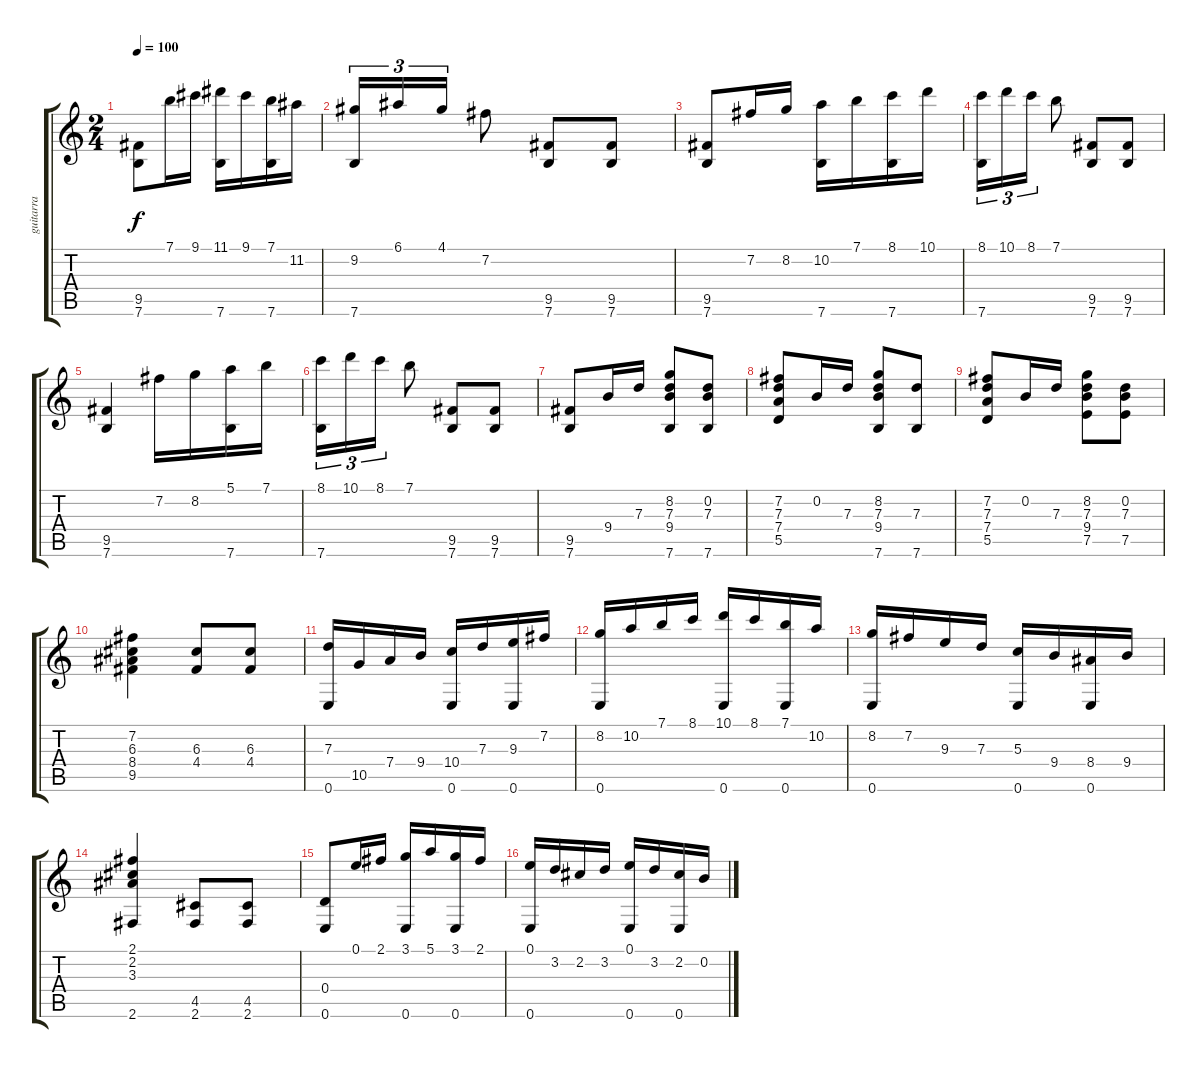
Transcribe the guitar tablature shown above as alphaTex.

\track ("guitarra" "guitarra") {instrument acousticguitarnylon}
\staff {score tabs}
\tuning (E4 B3 G3 D3 A2 E2) {hide}
\ts (2 4)
\tempo 100
\clef g2
\ks c
(9.5 7.6).8{dy f} 7.1.16 9.1.16 (11.1 7.6).16 9.1.16 (7.1 7.6).16 11.2.16 |
(9.2 7.6).16{tu (3 2)} 6.1.16{tu (3 2)} 4.1.16{tu (3 2)} 7.2.8 (9.5 7.6).8 (9.5 7.6).8 |
(9.5 7.6).8 7.2.16 8.2.16 (10.2 7.6).16 7.1.16 (8.1 7.6).16 10.1.16 |
(8.1 7.6).16{tu (3 2)} 10.1.16{tu (3 2)} 8.1.16{tu (3 2)} 7.1.8 (9.5 7.6).8 (9.5 7.6).8 |
(9.5 7.6).4 7.2.16 8.2.16 (5.1 7.6).16 7.1.16 |
(8.1 7.6).16{tu (3 2)} 10.1.16{tu (3 2)} 8.1.16{tu (3 2)} 7.1.8 (9.5 7.6).8 (9.5 7.6).8 |
(9.5 7.6).8 9.4.16 7.3.16 (8.2 7.3 9.4 7.6).8 (0.2 7.3 7.6).8 |
(7.2 7.3 7.4 5.5).8 0.2.16 7.3.16 (8.2 7.3 9.4 7.6).8 (7.3 7.6).8 |
(7.2 7.3 7.4 5.5).8 0.2.16 7.3.16 (8.2 7.3 9.4 7.5).8 (0.2 7.3 7.5).8 |
(7.2 6.3 8.4 9.5).4 (6.3 4.4).8 (6.3 4.4).8 |
(7.3 0.6).16 10.5.16 7.4.16 9.4.16 (10.4 0.6).16 7.3.16 (9.3 0.6).16 7.2.16 |
(8.2 0.6).16 10.2.16 7.1.16 8.1.16 (10.1 0.6).16 8.1.16 (7.1 0.6).16 10.2.16 |
(8.2 0.6).16 7.2.16 9.3.16 7.3.16 (5.3 0.6).16 9.4.16 (8.4 0.6).16 9.4.16 |
(2.1 2.2 3.3 2.6).4 (4.5 2.6).8 (4.5 2.6).8 |
(0.4 0.6).8 0.1.16 2.1.16 (3.1 0.6).16 5.1.16 (3.1 0.6).16 2.1.16 |
(0.1 0.6).16 3.2.16 2.2.16 3.2.16 (0.1 0.6).16 3.2.16 (2.2 0.6).16 0.2.16
